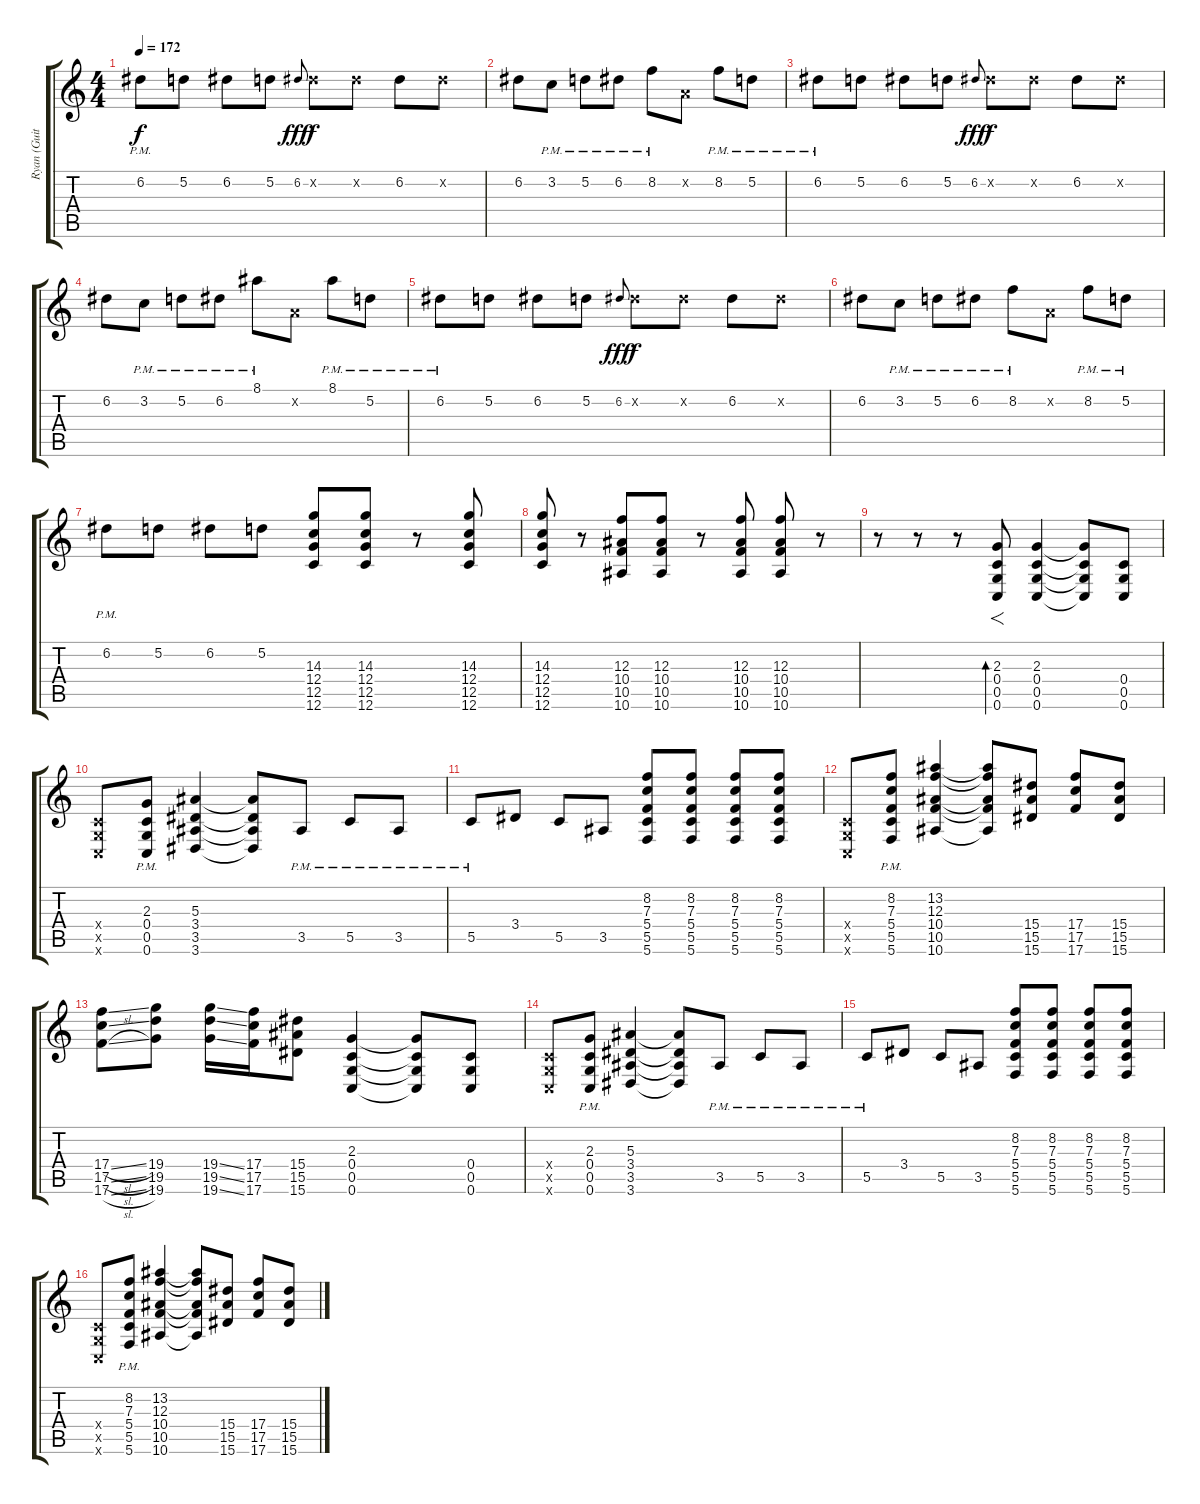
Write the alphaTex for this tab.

\track ("Ryan (Guitarra 2)" "Ryan (Guit") {instrument distortionguitar}
\staff {score tabs}
\tuning (D4 A3 F3 C3 G2 C2) {hide}
\ts (4 4)
\tempo 172
\clef g2
\ks c
6.2{pm}.8{dy f} 5.2.8 6.2.8 5.2.8 6.2.8{gr onbeat dy fff} 6.2{x}.8{dy f} 6.2{x}.8 6.2.8 6.2{x}.8 |
6.2.8 3.2{pm}.8 5.2{pm}.8 6.2{pm}.8 8.2{pm}.8 0.2{x}.8 8.2{pm}.8 5.2{pm}.8 |
6.2{pm}.8 5.2.8 6.2.8 5.2.8 6.2.8{gr onbeat dy fff} 6.2{x}.8{dy f} 6.2{x}.8 6.2.8 6.2{x}.8 |
6.2.8 3.2{pm}.8 5.2{pm}.8 6.2{pm}.8 8.1{pm}.8 0.2{x}.8 8.1{pm}.8 5.2{pm}.8 |
6.2{pm}.8 5.2.8 6.2.8 5.2.8 6.2.8{gr onbeat dy fff} 6.2{x}.8{dy f} 6.2{x}.8 6.2.8 6.2{x}.8 |
6.2.8 3.2{pm}.8 5.2{pm}.8 6.2{pm}.8 8.2{pm}.8 0.2{x}.8 8.2{pm}.8 5.2{pm}.8 |
6.2{pm}.8 5.2.8 6.2.8 5.2.8 (14.3 12.4 12.5 12.6).8 (14.3 12.4 12.5 12.6).8 r.8 (14.3 12.4 12.5 12.6).8 |
(14.3 12.4 12.5 12.6).8 r.8 (12.3 10.4 10.5 10.6).8 (12.3 10.4 10.5 10.6).8 r.8 (12.3 10.4 10.5 10.6).8 (12.3 10.4 10.5 10.6).8 r.8 |
r.8 r.8 r.8 (2.3 0.4 0.5 0.6).8{f bd 480} (2.3 0.4 0.5 0.6).4 (2.3{t} 0.4{t} 0.5{t} 0.6{t}).8 (0.4 0.5 0.6).8 |
(0.4{x} 0.5{x} 0.6{x}).8 (2.3{pm} 0.4{pm} 0.5{pm} 0.6{pm}).8 (5.3 3.4 3.5 3.6).4 (5.3{t} 3.4{t} 3.5{t} 3.6{t}).8 3.5{pm}.8 5.5{pm}.8 3.5{pm}.8 |
5.5{pm}.8 3.4.8 5.5.8 3.5.8 (8.2 7.3 5.4 5.5 5.6).8 (8.2 7.3 5.4 5.5 5.6).8 (8.2 7.3 5.4 5.5 5.6).8 (8.2 7.3 5.4 5.5 5.6).8 |
(0.4{x} 0.5{x} 0.6{x}).8 (8.2{pm} 7.3{pm} 5.4{pm} 5.5{pm} 5.6{pm}).8 (13.2 12.3 10.4 10.5 10.6).4 (13.2{t} 12.3{t} 10.4{t} 10.5{t} 10.6{t}).8 (15.4 15.5 15.6).8 (17.4 17.5 17.6).8 (15.4 15.5 15.6).8 |
(17.4{sl} 17.5{sl} 17.6{sl}).8 (19.4 19.5 19.6).8 (19.4{ss} 19.5{ss} 19.6{ss}).16 (17.4 17.5 17.6).16 (15.4 15.5 15.6).8 (2.3 0.4 0.5 0.6).4 (2.3{t} 0.4{t} 0.5{t} 0.6{t}).8 (0.4 0.5 0.6).8 |
(0.4{x} 0.5{x} 0.6{x}).8 (2.3{pm} 0.4{pm} 0.5{pm} 0.6{pm}).8 (5.3 3.4 3.5 3.6).4 (5.3{t} 3.4{t} 3.5{t} 3.6{t}).8 3.5{pm}.8 5.5{pm}.8 3.5{pm}.8 |
5.5{pm}.8 3.4.8 5.5.8 3.5.8 (8.2 7.3 5.4 5.5 5.6).8 (8.2 7.3 5.4 5.5 5.6).8 (8.2 7.3 5.4 5.5 5.6).8 (8.2 7.3 5.4 5.5 5.6).8 |
(0.4{x} 0.5{x} 0.6{x}).8 (8.2{pm} 7.3{pm} 5.4{pm} 5.5{pm} 5.6{pm}).8 (13.2 12.3 10.4 10.5 10.6).4 (13.2{t} 12.3{t} 10.4{t} 10.5{t} 10.6{t}).8 (15.4 15.5 15.6).8 (17.4 17.5 17.6).8 (15.4 15.5 15.6).8
